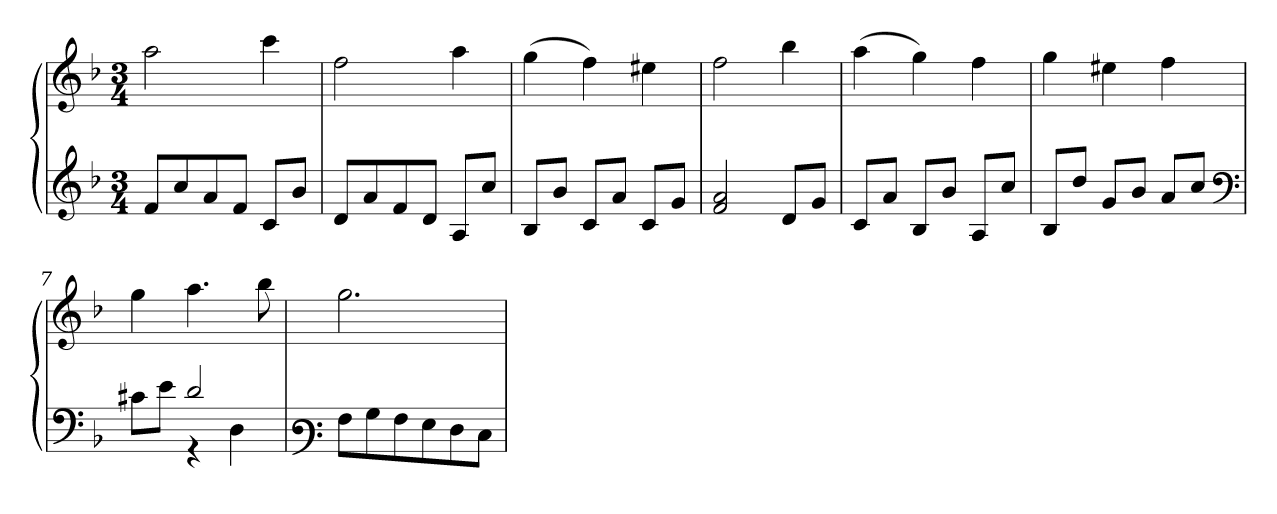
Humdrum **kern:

**kern	**kern
*part1	*part1
*staff2	*staff1
*clefG3	*clefG3
*k[b-]	*k[b-]
*M3/4	*M3/4
=1	=1
8d/L	2ff\
8a/	.
8f/	.
8d/J	.
8A/L	4aa\
8g/J	.
=2	=2
8B-/L	2dd\
8f/	.
8d/	.
8B-/J	.
8F/L	4ff\
8a/J	.
=3	=3
8G/L	(>4ee\
8g/J	.
8A/L	4dd\)
8f/J	.
8A/L	4cc#X\
8e/J	.
=4	=4
2d/ 2f/	2dd\
8B-/L	4gg\
8e/J	.
=5	=5
8A/L	(>4ff\
8f/J	.
8G/L	4ee\)
8g/J	.
8F/L	4dd\
8a/J	.
=6	=6
8G/L	4ee\
8b-/J	.
8e/L	4cc#X\
8g/J	.
8f/L	4dd\
8a/J	.
*clefF4	*
=7	=7
*^	*
8c#X\L	4ryy	4ee\
8e\J	.	.
2d/	4rGG	4.ff\
.	4D\	.
.	.	8gg\
*v	*v	*
!!LO:LB:g=z
=8	=8
*clefF3	*
8A\L	2.ee\
8B-\	.
8A\	.
8G\	.
8F\	.
8E\J	.
=	=
*-	*-
